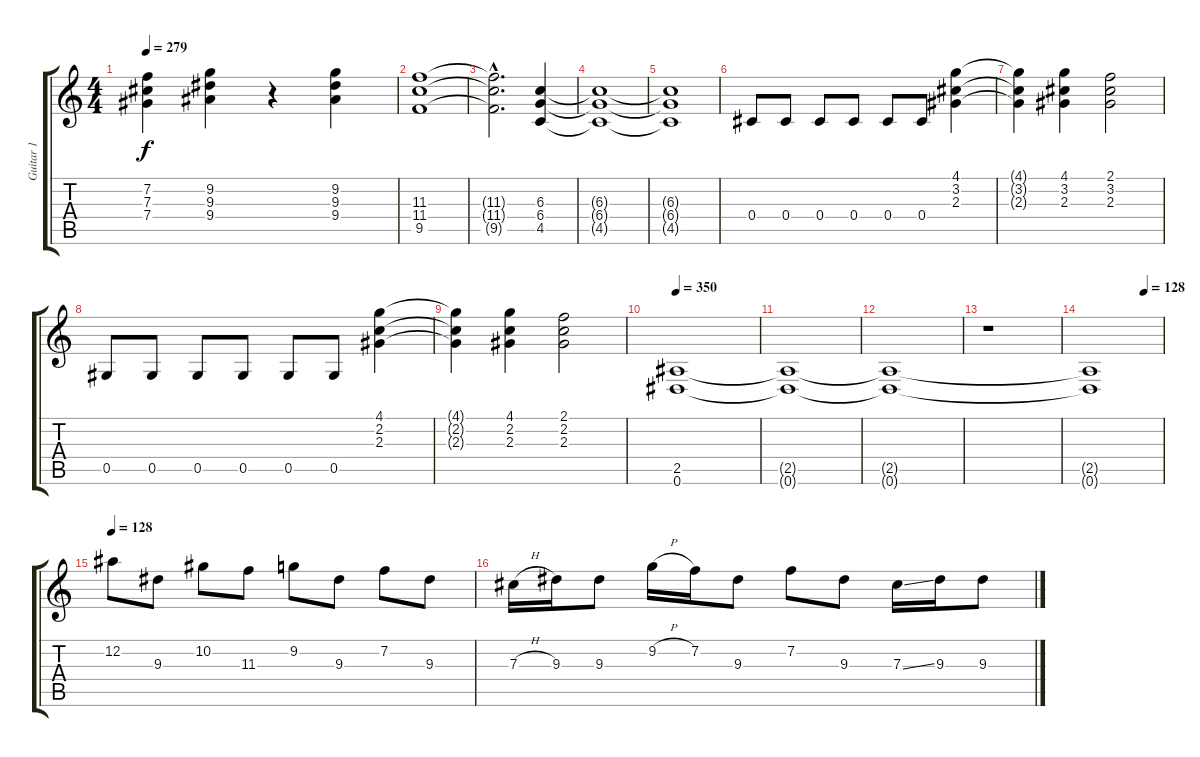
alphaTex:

\track ("Guitar 1" "Guitar 1") {instrument distortionguitar}
\staff {score tabs}
\tuning (Eb4 Bb3 Gb3 Db3 Ab2 Eb2) {hide}
\ts (4 4)
\tempo 279
\clef g2
\ks c
(7.2{t} 7.3{t} 7.4{t}).4{dy f} (9.2 9.3 9.4).4 r.4 (9.2 9.3 9.4).4 |
(11.3 11.4 9.5).1 |
(11.3{hac t} 11.4{hac t} 9.5{hac t}).2{d} (6.3 6.4 4.5).4 |
(6.3{t} 6.4{t} 4.5{t}).1 |
(6.3{t} 6.4{t} 4.5{t}).1 |
0.4.8 0.4.8 0.4.8 0.4.8 0.4.8 0.4.8 (4.1 3.2 2.3).4 |
(4.1{t} 3.2{t} 2.3{t}).4 (4.1 3.2 2.3).4 (2.1 3.2 2.3).2 |
0.5.8 0.5.8 0.5.8 0.5.8 0.5.8 0.5.8 (4.1 2.2 2.3).4 |
(4.1{t} 2.2{t} 2.3{t}).4 (4.1 2.2 2.3).4 (2.1 2.2 2.3).2 |
\tempo 350
(2.5 0.6).1 |
(2.5{t} 0.6{t}).1 |
(2.5{t} 0.6{t}).1 |
r.1 |
\tempo (128 0.75)
(2.5{t} 0.6{t}).1 |
\tempo 128
12.2.8 9.3.8 10.2.8 11.3.8 9.2.8 9.3.8 7.2.8 9.3.8 |
7.3{h}.16 9.3.16 9.3.8 9.2{h}.16 7.2.16 9.3.8 7.2.8 9.3.8 7.3{ss}.16 9.3.16 9.3.8
